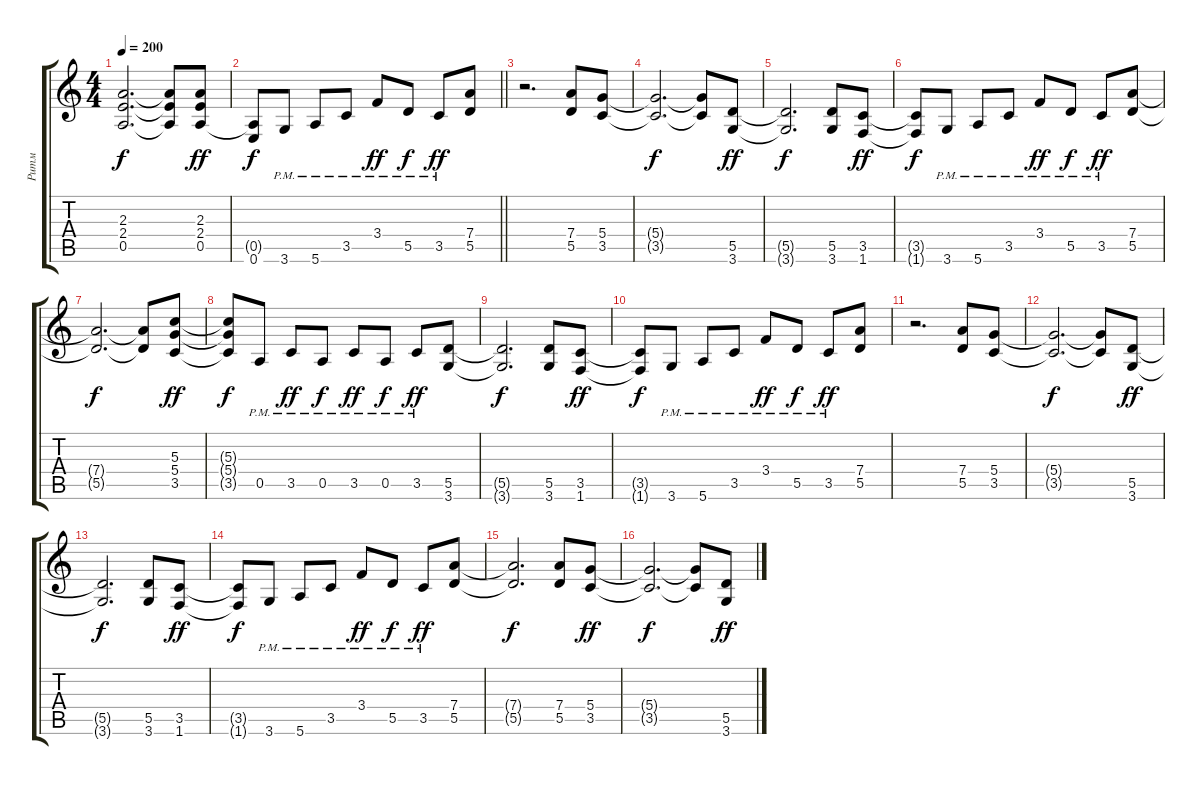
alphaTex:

\track ("Ритм" "Ритм") {instrument distortionguitar}
\staff {score tabs}
\tuning (E4 B3 G3 D3 A2 E2) {hide}
\ts (4 4)
\tempo 200
\clef g2
\ks c
(2.3{t} 2.4{t} 0.5{t}).2{d dy f} (2.3{t} 2.4{t} 0.5{t}).8 (2.3 2.4 0.5).8{dy ff} |
\barLineRight lightlight
(0.5{t} 0.6).8{dy f} 3.6{pm}.8 5.6{pm}.8 3.5{pm}.8 3.4{pm}.8{dy ff} 5.5{pm}.8{dy f} 3.5{pm}.8{dy ff} (7.4 5.5).8 |
r.2{d} (7.4 5.5).8 (5.4 3.5).8 |
(5.4{t} 3.5{t}).2{d dy f} (5.4{t} 3.5{t}).8 (5.5 3.6).8{dy ff} |
(5.5{t} 3.6{t}).2{d dy f} (5.5 3.6).8 (3.5 1.6).8{dy ff} |
(3.5{t} 1.6{t}).8{dy f} 3.6{pm}.8 5.6{pm}.8 3.5{pm}.8 3.4{pm}.8{dy ff} 5.5{pm}.8{dy f} 3.5{pm}.8{dy ff} (7.4 5.5).8 |
(7.4{t} 5.5{t}).2{d dy f} (7.4{t} 5.5{t}).8 (5.3 5.4 3.5).8{dy ff} |
(5.3{t} 5.4{t} 3.5{t}).8{dy f} 0.5{pm}.8 3.5{pm}.8{dy ff} 0.5{pm}.8{dy f} 3.5{pm}.8{dy ff} 0.5{pm}.8{dy f} 3.5{pm}.8{dy ff} (5.5 3.6).8 |
(5.5{t} 3.6{t}).2{d dy f} (5.5 3.6).8 (3.5 1.6).8{dy ff} |
(3.5{t} 1.6{t}).8{dy f} 3.6{pm}.8 5.6{pm}.8 3.5{pm}.8 3.4{pm}.8{dy ff} 5.5{pm}.8{dy f} 3.5{pm}.8{dy ff} (7.4 5.5).8 |
r.2{d} (7.4 5.5).8 (5.4 3.5).8 |
(5.4{t} 3.5{t}).2{d dy f} (5.4{t} 3.5{t}).8 (5.5 3.6).8{dy ff} |
(5.5{t} 3.6{t}).2{d dy f} (5.5 3.6).8 (3.5 1.6).8{dy ff} |
(3.5{t} 1.6{t}).8{dy f} 3.6{pm}.8 5.6{pm}.8 3.5{pm}.8 3.4{pm}.8{dy ff} 5.5{pm}.8{dy f} 3.5{pm}.8{dy ff} (7.4 5.5).8 |
(7.4{t} 5.5{t}).2{d dy f} (7.4 5.5).8 (5.4 3.5).8{dy ff} |
(5.4{t} 3.5{t}).2{d dy f} (5.4{t} 3.5{t}).8 (5.5 3.6).8{dy ff}
